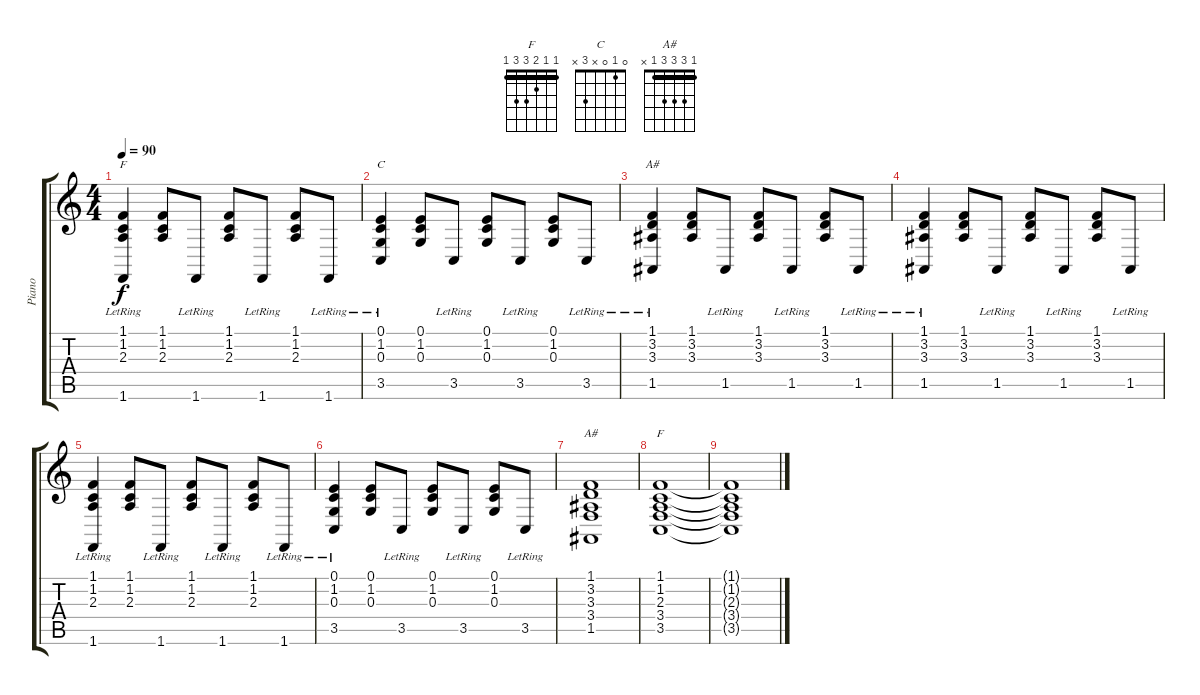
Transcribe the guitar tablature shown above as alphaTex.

\track ("Piano" "Piano") {instrument acousticgrandpiano}
\staff {score tabs}
\tuning (E4 B3 G3 D3 A2 E2) {hide}
\chord ("F" 1 1 2 x x 1) {barre 1}
\chord ("C" 0 1 0 x 3 x)
\chord ("A#" 1 3 3 x 1 x) {barre 1}
\chord ("A#" 1 3 3 3 1 x) {barre 1}
\chord ("F" 1 1 2 3 3 1) {barre 1}
\ts (4 4)
\tempo 90
\clef g2
\ks c
(1.1 1.2 2.3 1.6{lr}).4{ch "F" dy f} (1.1 1.2 2.3).8 1.6{lr}.8 (1.1 1.2 2.3).8 1.6{lr}.8 (1.1 1.2 2.3).8 1.6{lr}.8 |
(0.1 1.2 0.3 3.5{lr}).4{ch "C"} (0.1 1.2 0.3).8 3.5{lr}.8 (0.1 1.2 0.3).8 3.5{lr}.8 (0.1 1.2 0.3).8 3.5{lr}.8 |
(1.1 3.2 3.3 1.5{lr}).4{ch "A#"} (1.1 3.2 3.3).8 1.5{lr}.8 (1.1 3.2 3.3).8 1.5{lr}.8 (1.1 3.2 3.3).8 1.5{lr}.8 |
(1.1 3.2 3.3 1.5{lr}).4 (1.1 3.2 3.3).8 1.5{lr}.8 (1.1 3.2 3.3).8 1.5{lr}.8 (1.1 3.2 3.3).8 1.5{lr}.8 |
(1.1 1.2 2.3 1.6{lr}).4 (1.1 1.2 2.3).8 1.6{lr}.8 (1.1 1.2 2.3).8 1.6{lr}.8 (1.1 1.2 2.3).8 1.6{lr}.8 |
(0.1 1.2 0.3 3.5{lr}).4 (0.1 1.2 0.3).8 3.5{lr}.8 (0.1 1.2 0.3).8 3.5{lr}.8 (0.1 1.2 0.3).8 3.5{lr}.8 |
(1.1 3.2 3.3 3.4 1.5).1{ch "A#"} |
(1.1 1.2 2.3 3.4 3.5).1{ch "F"} |
(1.1{t} 1.2{t} 2.3{t} 3.4{t} 3.5{t}).1
